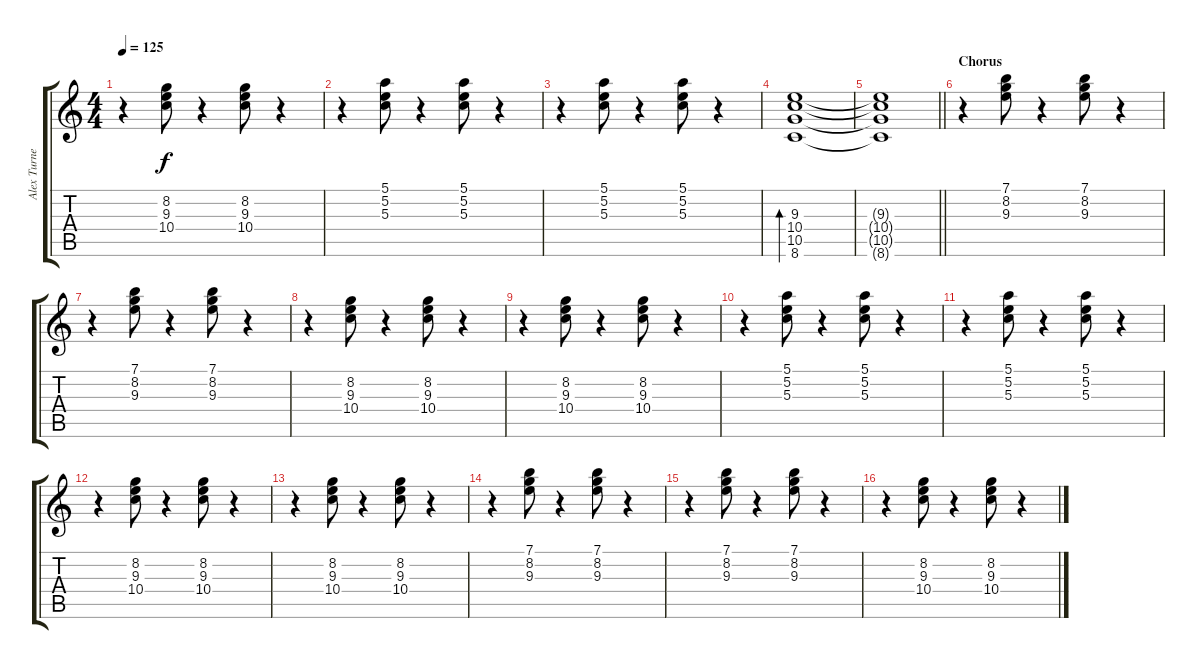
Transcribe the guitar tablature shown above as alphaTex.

\track ("Alex Turner" "Alex Turne") {instrument electricguitarjazz}
\staff {score tabs}
\tuning (E4 B3 G3 D3 A2 E2) {hide}
\ts (4 4)
\tempo 125
\clef g2
\ks c
r.4{dy f} (8.2 9.3 10.4).8 r.4 (8.2 9.3 10.4).8 r.4 |
r.4 (5.1 5.2 5.3).8 r.4 (5.1 5.2 5.3).8 r.4 |
r.4 (5.1 5.2 5.3).8 r.4 (5.1 5.2 5.3).8 r.4 |
(9.3 10.4 10.5 8.6).1{bd 120} |
\barLineRight lightlight
(9.3{t} 10.4{t} 10.5{t} 8.6{t}).1 |
\section ("" "Chorus")
r.4 (7.1 8.2 9.3).8 r.4 (7.1 8.2 9.3).8 r.4 |
r.4 (7.1 8.2 9.3).8 r.4 (7.1 8.2 9.3).8 r.4 |
r.4 (8.2 9.3 10.4).8 r.4 (8.2 9.3 10.4).8 r.4 |
r.4 (8.2 9.3 10.4).8 r.4 (8.2 9.3 10.4).8 r.4 |
r.4 (5.1 5.2 5.3).8 r.4 (5.1 5.2 5.3).8 r.4 |
r.4 (5.1 5.2 5.3).8 r.4 (5.1 5.2 5.3).8 r.4 |
r.4 (8.2 9.3 10.4).8 r.4 (8.2 9.3 10.4).8 r.4 |
r.4 (8.2 9.3 10.4).8 r.4 (8.2 9.3 10.4).8 r.4 |
r.4 (7.1 8.2 9.3).8 r.4 (7.1 8.2 9.3).8 r.4 |
r.4 (7.1 8.2 9.3).8 r.4 (7.1 8.2 9.3).8 r.4 |
r.4 (8.2 9.3 10.4).8 r.4 (8.2 9.3 10.4).8 r.4
